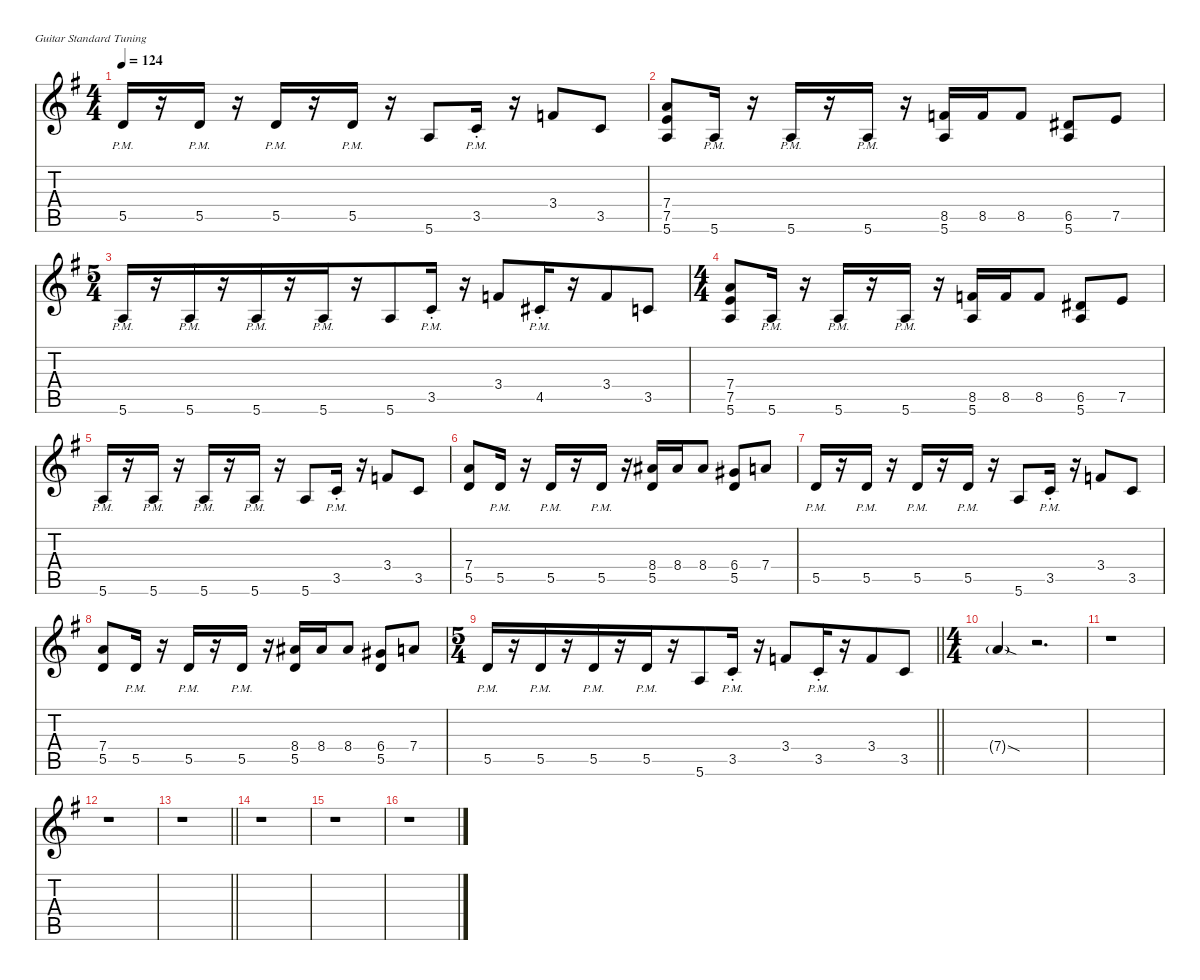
\defaultSystemsLayout 4
\hideDynamics
\bracketExtendMode nobrackets
\singleTrackTrackNamePolicy hidden
\multiTrackTrackNamePolicy hidden
\otherSystemsTrackNameOrientation horizontal
\track ("Guitar 3" "od.guit.") {defaultSystemsLayout 8 instrument distortionguitar}
\staff {score tabs}
\tuning (E4 B3 G3 D3 A2 E2)
\ts (4 4)
\tempo 124
\clef g2
\ks eminor
5.5{pm acc forcenatural}.16{dy f beam Up} r.16{beam Up} 5.5{pm acc forcenatural}.16{beam Up} r.16{beam Up} 5.5{pm acc forcenatural}.16{beam Up} r.16{beam Up} 5.5{pm acc forcenatural}.16{beam Up} r.16{beam Up} 5.6{acc forcenatural}.8{beam Up} 3.5{pm st acc forcenatural}.16{beam Up} r.16{beam Up} 3.4{acc forcenatural}.8{beam Up} 3.5{acc forcenatural}.8{beam Up} |
(7.4{acc forcenatural} 7.5{acc forcenatural} 5.6{acc forcenatural}).8{beam Up} 5.6{pm acc forcenatural}.16{beam Up} r.16{beam Up} 5.6{pm acc forcenatural}.16{beam Up} r.16{beam Up} 5.6{pm acc forcenatural}.16{beam Up} r.16{beam Up} (8.5{acc forcenatural} 5.6{acc forcenatural}).16{beam Up} 8.5{acc forcenatural}.16{beam Up} 8.5{acc forcenatural}.8{beam Up} (6.5{acc #} 5.6{acc forcenatural}).8{beam Up} 7.5{acc forcenatural}.8{beam Up} |
\ts (5 4)
\beaming (8 6 4)
5.6{pm acc forcenatural}.16{beam Up} r.16{beam Up} 5.6{pm acc forcenatural}.16{beam Up} r.16{beam Up} 5.6{pm acc forcenatural}.16{beam Up} r.16{beam Up} 5.6{pm acc forcenatural}.16{beam Up} r.16{beam Up} 5.6{acc forcenatural}.8{beam Up} 3.5{pm st acc forcenatural}.16{beam Up} r.16{beam Up} 3.4{acc forcenatural}.8{beam Up} 4.5{pm st acc #}.16{beam Up} r.16{beam Up} 3.4{acc forcenatural}.8{beam Up} 3.5{acc forcenatural}.8{beam Up} |
\ts (4 4)
\beaming (8 2 2 2 2)
(7.4{acc forcenatural} 7.5{acc forcenatural} 5.6{acc forcenatural}).8{beam Up} 5.6{pm acc forcenatural}.16{beam Up} r.16{beam Up} 5.6{pm acc forcenatural}.16{beam Up} r.16{beam Up} 5.6{pm acc forcenatural}.16{beam Up} r.16{beam Up} (8.5{acc forcenatural} 5.6{acc forcenatural}).16{beam Up} 8.5{acc forcenatural}.16{beam Up} 8.5{acc forcenatural}.8{beam Up} (6.5{acc #} 5.6{acc forcenatural}).8{beam Up} 7.5{acc forcenatural}.8{beam Up} |
5.6{pm acc forcenatural}.16{beam Up} r.16{beam Up} 5.6{pm acc forcenatural}.16{beam Up} r.16{beam Up} 5.6{pm acc forcenatural}.16{beam Up} r.16{beam Up} 5.6{pm acc forcenatural}.16{beam Up} r.16{beam Up} 5.6{acc forcenatural}.8{beam Up} 3.5{pm st acc forcenatural}.16{beam Up} r.16{beam Up} 3.4{acc forcenatural}.8{beam Up} 3.5{acc forcenatural}.8{beam Up} |
(7.4{acc forcenatural} 5.5{acc forcenatural}).8{beam Up} 5.5{pm acc forcenatural}.16{beam Up} r.16{beam Up} 5.5{pm acc forcenatural}.16{beam Up} r.16{beam Up} 5.5{pm acc forcenatural}.16{beam Up} r.16{beam Up} (8.4{acc #} 5.5{acc forcenatural}).16{beam Up} 8.4{acc #}.16{beam Up} 8.4{acc #}.8{beam Up} (6.4{acc #} 5.5{acc forcenatural}).8{beam Up} 7.4{acc forcenatural}.8{beam Up} |
5.5{pm acc forcenatural}.16{beam Up} r.16{beam Up} 5.5{pm acc forcenatural}.16{beam Up} r.16{beam Up} 5.5{pm acc forcenatural}.16{beam Up} r.16{beam Up} 5.5{pm acc forcenatural}.16{beam Up} r.16{beam Up} 5.6{acc forcenatural}.8{beam Up} 3.5{pm st acc forcenatural}.16{beam Up} r.16{beam Up} 3.4{acc forcenatural}.8{beam Up} 3.5{acc forcenatural}.8{beam Up} |
(7.4{acc forcenatural} 5.5{acc forcenatural}).8{beam Up} 5.5{pm acc forcenatural}.16{beam Up} r.16{beam Up} 5.5{pm acc forcenatural}.16{beam Up} r.16{beam Up} 5.5{pm acc forcenatural}.16{beam Up} r.16{beam Up} (8.4{acc #} 5.5{acc forcenatural}).16{beam Up} 8.4{acc #}.16{beam Up} 8.4{acc #}.8{beam Up} (6.4{acc #} 5.5{acc forcenatural}).8{beam Up} 7.4{acc forcenatural}.8{beam Up} |
\ts (5 4)
\beaming (8 6 4)
\barLineRight lightlight
5.5{pm acc forcenatural}.16{beam Up} r.16{beam Up} 5.5{pm acc forcenatural}.16{beam Up} r.16{beam Up} 5.5{pm acc forcenatural}.16{beam Up} r.16{beam Up} 5.5{pm acc forcenatural}.16{beam Up} r.16{beam Up} 5.6{acc forcenatural}.8{beam Up} 3.5{pm st acc forcenatural}.16{beam Up} r.16{beam Up} 3.4{acc forcenatural}.8{beam Up} 3.5{pm st acc forcenatural}.16{beam Up} r.16{beam Up} 3.4{acc forcenatural}.8{beam Up} 3.5{acc forcenatural}.8{beam Up} |
\ts (4 4)
\beaming (8 2 2 2 2)
7.4{sod g acc forcenatural}.4{dy mf beam Up} r.2{d beam Up} |
r.1{beam Down} |
r.1{beam Down} |
\barLineRight lightlight
r.1{beam Down} |
r.1{beam Down} |
r.1{beam Down} |
r.1{beam Down}
